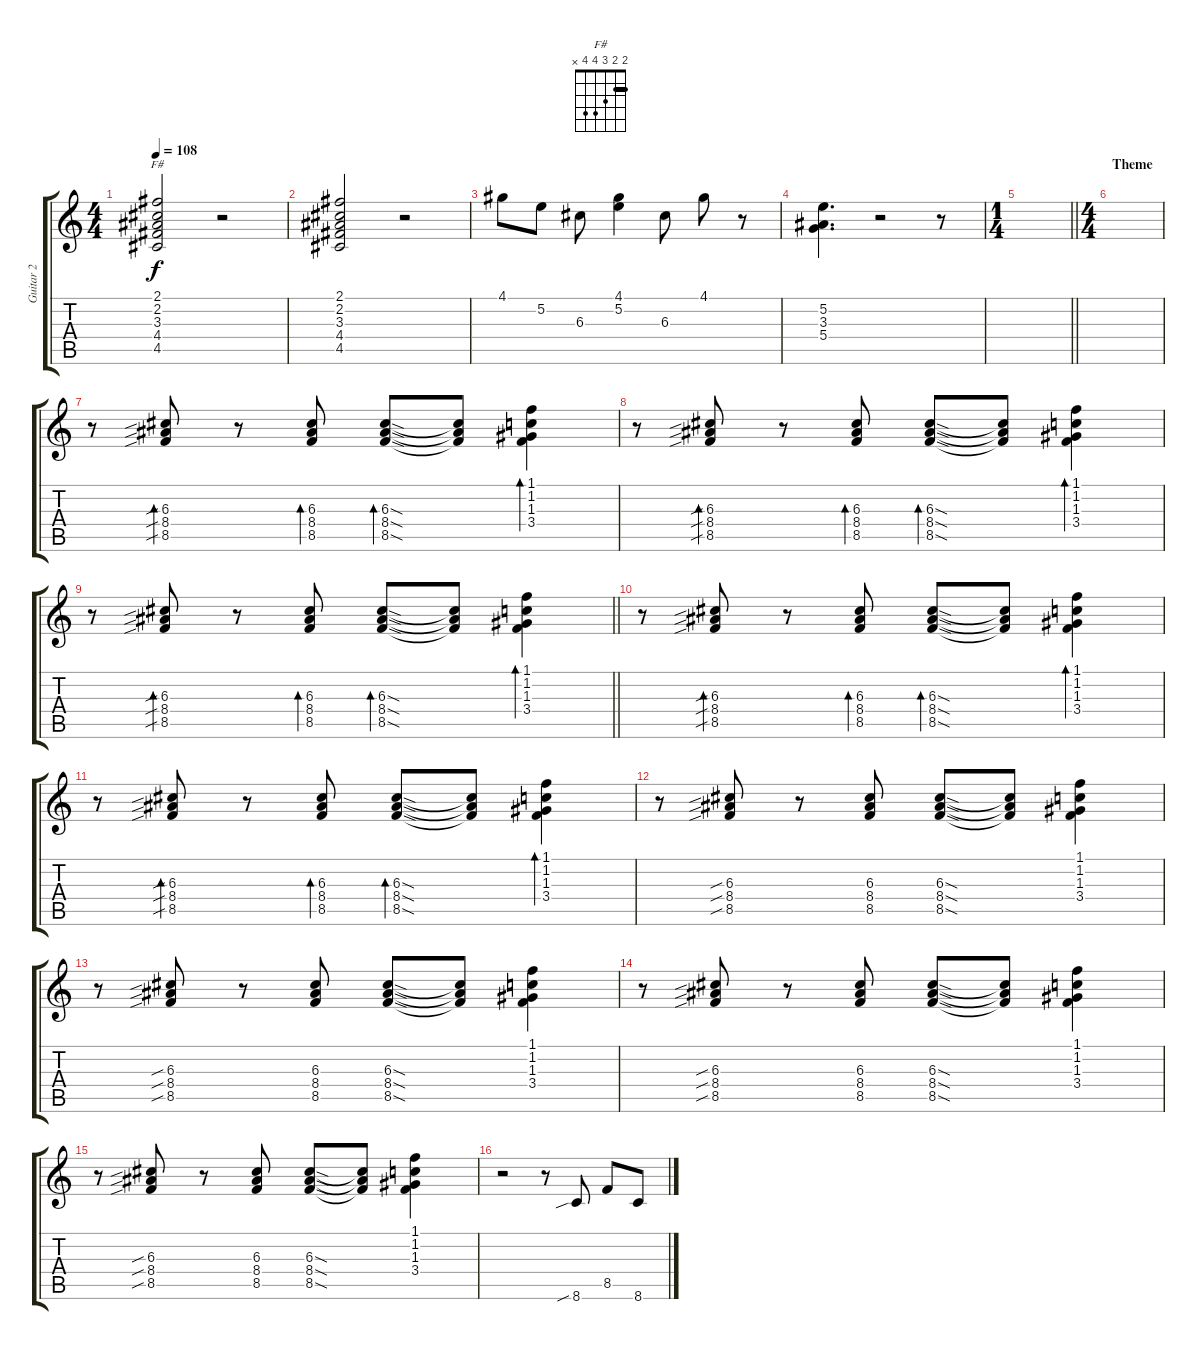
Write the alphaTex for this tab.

\track ("Guitar 2" "Guitar 2") {instrument acousticguitarsteel}
\staff {score tabs}
\tuning (E4 B3 G3 D3 A2 E2) {hide}
\chord ("F#" 2 2 3 4 4 x) {barre 2}
\ts (4 4)
\tempo 108
\clef g2
\ks c
(2.1 2.2 3.3 4.4 4.5).2{ch "F#" dy f} r.2 |
(2.1 2.2 3.3 4.4 4.5).2 r.2 |
4.1.8 5.2.8 6.3.8 (4.1 5.2).4 6.3.8 4.1.8 r.8 |
(5.2 3.3 5.4).4{d} r.2 r.8 |
\ts (1 4)
\barLineRight lightlight
|
\ts (4 4)
\section ("" "Theme")
|
r.8 (6.3{sib} 8.4{sib} 8.5{sib}).8{bd 30} r.8 (6.3 8.4 8.5).8{bd 30} (6.3{sod} 8.4{sod} 8.5{sod}).8{bd 30} (6.3{t} 8.4{t} 8.5{t}).8 (1.1 1.2 1.3 3.4).4{bd 30} |
r.8 (6.3{sib} 8.4{sib} 8.5{sib}).8{bd 30} r.8 (6.3 8.4 8.5).8{bd 30} (6.3{sod} 8.4{sod} 8.5{sod}).8{bd 30} (6.3{t} 8.4{t} 8.5{t}).8 (1.1 1.2 1.3 3.4).4{bd 30} |
\barLineRight lightlight
r.8 (6.3{sib} 8.4{sib} 8.5{sib}).8{bd 30} r.8 (6.3 8.4 8.5).8{bd 30} (6.3{sod} 8.4{sod} 8.5{sod}).8{bd 30} (6.3{t} 8.4{t} 8.5{t}).8 (1.1 1.2 1.3 3.4).4{bd 30} |
r.8 (6.3{sib} 8.4{sib} 8.5{sib}).8{bd 30} r.8 (6.3 8.4 8.5).8{bd 30} (6.3{sod} 8.4{sod} 8.5{sod}).8{bd 30} (6.3{t} 8.4{t} 8.5{t}).8 (1.1 1.2 1.3 3.4).4{bd 30} |
r.8 (6.3{sib} 8.4{sib} 8.5{sib}).8{bd 30} r.8 (6.3 8.4 8.5).8{bd 30} (6.3{sod} 8.4{sod} 8.5{sod}).8{bd 30} (6.3{t} 8.4{t} 8.5{t}).8 (1.1 1.2 1.3 3.4).4{bd 30} |
r.8 (6.3{sib} 8.4{sib} 8.5{sib}).8 r.8 (6.3 8.4 8.5).8 (6.3{sod} 8.4{sod} 8.5{sod}).8 (6.3{t} 8.4{t} 8.5{t}).8 (1.1 1.2 1.3 3.4).4 |
r.8 (6.3{sib} 8.4{sib} 8.5{sib}).8 r.8 (6.3 8.4 8.5).8 (6.3{sod} 8.4{sod} 8.5{sod}).8 (6.3{t} 8.4{t} 8.5{t}).8 (1.1 1.2 1.3 3.4).4 |
r.8 (6.3{sib} 8.4{sib} 8.5{sib}).8 r.8 (6.3 8.4 8.5).8 (6.3{sod} 8.4{sod} 8.5{sod}).8 (6.3{t} 8.4{t} 8.5{t}).8 (1.1 1.2 1.3 3.4).4 |
r.8 (6.3{sib} 8.4{sib} 8.5{sib}).8 r.8 (6.3 8.4 8.5).8 (6.3{sod} 8.4{sod} 8.5{sod}).8 (6.3{t} 8.4{t} 8.5{t}).8 (1.1 1.2 1.3 3.4).4 |
r.2 r.8 8.6{sib}.8 8.5.8 8.6.8
